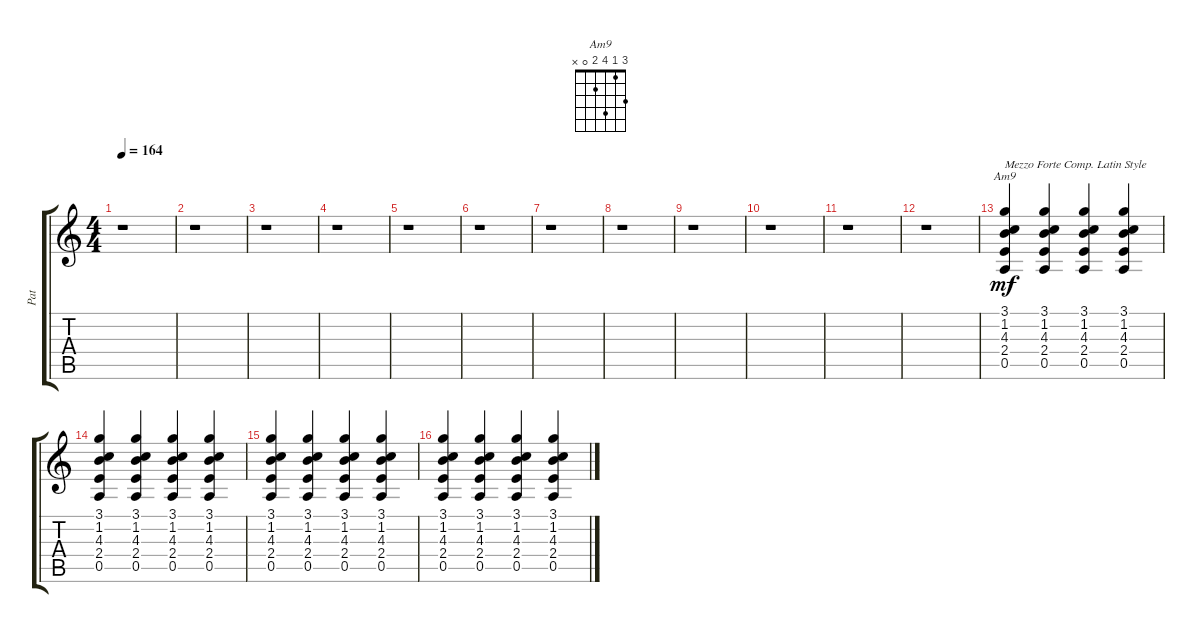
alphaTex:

\track ("Pat" "Pat") {instrument acousticguitarsteel}
\staff {score tabs}
\tuning (E4 B3 G3 D3 A2 E2) {hide}
\chord ("Am9" 3 1 4 2 0 x)
\ts (4 4)
\tempo 164
\clef g2
\ks c
r.1{dy pp} |
r.1 |
r.1 |
r.1 |
r.1 |
r.1 |
r.1 |
r.1 |
r.1 |
r.1 |
r.1 |
r.1 |
(3.1 1.2 4.3 2.4 0.5).4{ch "Am9" txt "Mezzo Forte Comp. Latin Style" dy mf} (3.1 1.2 4.3 2.4 0.5).4 (3.1 1.2 4.3 2.4 0.5).4 (3.1 1.2 4.3 2.4 0.5).4 |
(3.1 1.2 4.3 2.4 0.5).4 (3.1 1.2 4.3 2.4 0.5).4 (3.1 1.2 4.3 2.4 0.5).4 (3.1 1.2 4.3 2.4 0.5).4 |
(3.1 1.2 4.3 2.4 0.5).4 (3.1 1.2 4.3 2.4 0.5).4 (3.1 1.2 4.3 2.4 0.5).4 (3.1 1.2 4.3 2.4 0.5).4 |
(3.1 1.2 4.3 2.4 0.5).4 (3.1 1.2 4.3 2.4 0.5).4 (3.1 1.2 4.3 2.4 0.5).4 (3.1 1.2 4.3 2.4 0.5).4
